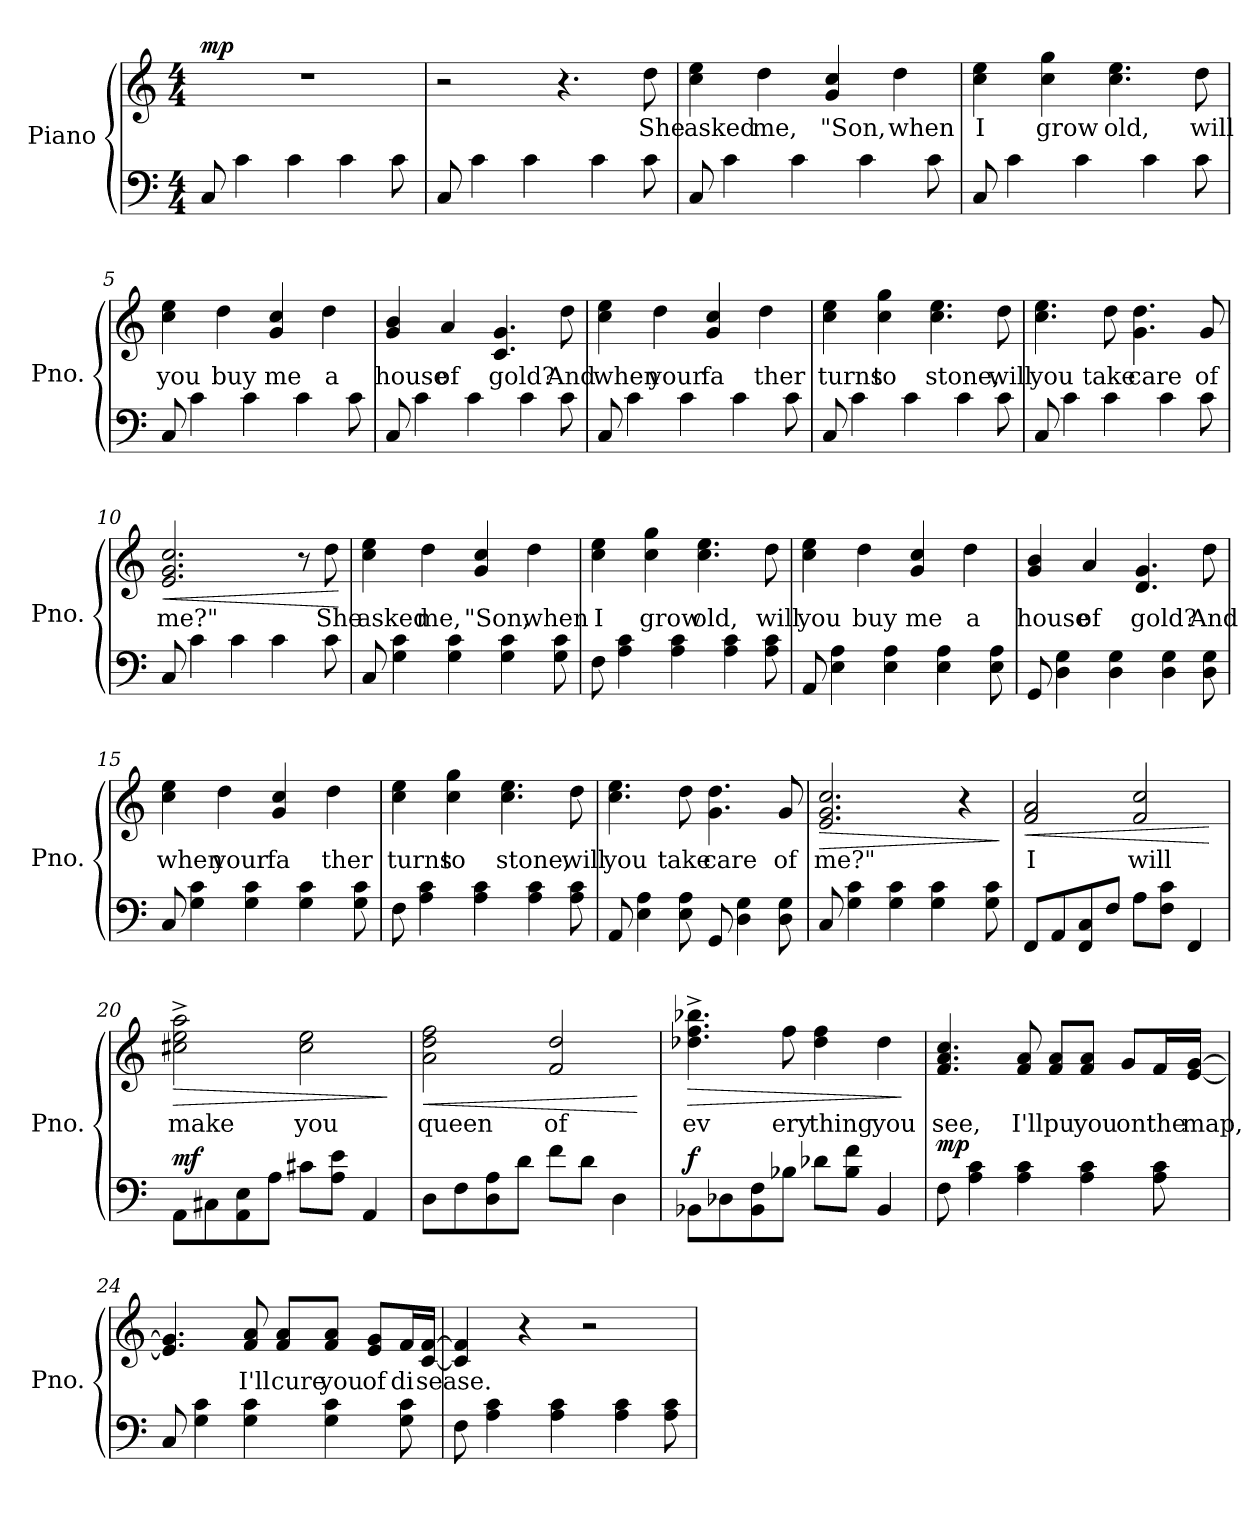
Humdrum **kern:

**kern	**kern	**text	**dynam
*part1	*part1	*part1	*part1
*staff2	*staff1	*staff1	*staff1/2
*I"Piano	*	*	*
*I'Pno.	*	*	*
*clefF4	*clefG2	*	*
*k[]	*k[]	*	*
*M4/4	*M4/4	*	*
*MM115	*MM115	*	*
=1	=1	=1	=1
!	!	!	!LO:DY:b
8C/	1r	.	mp
4c\	.	.	.
4c\	.	.	.
4c\	.	.	.
8c\	.	.	.
=2	=2	=2	=2
8C/	2r	.	.
4c\	.	.	.
4c\	.	.	.
.	4.r	.	.
4c\	.	.	.
8c\	8dd\	She	.
=3	=3	=3	=3
8C/	4cc\ 4ee\	asked	.
4c\	.	.	.
.	4dd\	me,	.
4c\	.	.	.
.	4g/ 4cc/	"Son,	.
4c\	.	.	.
.	4dd\	when	.
8c\	.	.	.
=4	=4	=4	=4
8C/	4cc\ 4ee\	I	.
4c\	.	.	.
.	4cc\ 4gg\	grow	.
4c\	.	.	.
.	4.cc\ 4.ee\	old,	.
4c\	.	.	.
8c\	8dd\	will	.
=5	=5	=5	=5
8C/	4cc\ 4ee\	you	.
4c\	.	.	.
.	4dd\	buy	.
4c\	.	.	.
.	4g/ 4cc/	me	.
4c\	.	.	.
.	4dd\	a	.
8c\	.	.	.
!!LO:LB:g=z
=6	=6	=6	=6
8C/	4g/ 4b/	house	.
4c\	.	.	.
.	4a/	of	.
4c\	.	.	.
.	4.c/ 4.g/	gold?	.
4c\	.	.	.
8c\	8dd\	And	.
=7	=7	=7	=7
8C/	4cc\ 4ee\	when	.
4c\	.	.	.
.	4dd\	your	.
4c\	.	.	.
.	4g/ 4cc/	fa	.
4c\	.	.	.
.	4dd\	ther	.
8c\	.	.	.
=8	=8	=8	=8
8C/	4cc\ 4ee\	turns	.
4c\	.	.	.
.	4cc\ 4gg\	to	.
4c\	.	.	.
.	4.cc\ 4.ee\	stone,	.
4c\	.	.	.
8c\	8dd\	will	.
=9	=9	=9	=9
8C/	4.cc\ 4.ee\	you	.
4c\	.	.	.
4c\	8dd\	take	.
.	4.g\ 4.dd\	care	.
4c\	.	.	.
8c\	8g/	of	.
=10	=10	=10	=10
!	!	!	!LO:HP:b
8C/	2.e/ 2.g/ 2.cc/	me?"	<
4c\	.	.	.
4c\	.	.	.
4c\	.	.	.
.	8r	.	.
8c\	8dd\	She	.
.	.	.	[
!!LO:LB:g=z
=11	=11	=11	=11
8C/	4cc\ 4ee\	asked	.
4G\ 4c\	.	.	.
.	4dd\	me,	.
4G\ 4c\	.	.	.
.	4g/ 4cc/	"Son,	.
4G\ 4c\	.	.	.
.	4dd\	when	.
8G\ 8c\	.	.	.
=12	=12	=12	=12
8F\	4cc\ 4ee\	I	.
4A\ 4c\	.	.	.
.	4cc\ 4gg\	grow	.
4A\ 4c\	.	.	.
.	4.cc\ 4.ee\	old,	.
4A\ 4c\	.	.	.
8A\ 8c\	8dd\	will	.
=13	=13	=13	=13
8AA/	4cc\ 4ee\	you	.
4E\ 4A\	.	.	.
.	4dd\	buy	.
4E\ 4A\	.	.	.
.	4g/ 4cc/	me	.
4E\ 4A\	.	.	.
.	4dd\	a	.
8E\ 8A\	.	.	.
=14	=14	=14	=14
8GG/	4g/ 4b/	house	.
4D\ 4G\	.	.	.
.	4a/	of	.
4D\ 4G\	.	.	.
.	4.d/ 4.g/	gold?	.
4D\ 4G\	.	.	.
8D\ 8G\	8dd\	And	.
=15	=15	=15	=15
8C/	4cc\ 4ee\	when	.
4G\ 4c\	.	.	.
.	4dd\	your	.
4G\ 4c\	.	.	.
.	4g/ 4cc/	fa	.
4G\ 4c\	.	.	.
.	4dd\	ther	.
8G\ 8c\	.	.	.
!!LO:LB:g=z
=16	=16	=16	=16
8F\	4cc\ 4ee\	turns	.
4A\ 4c\	.	.	.
.	4cc\ 4gg\	to	.
4A\ 4c\	.	.	.
.	4.cc\ 4.ee\	stone,	.
4A\ 4c\	.	.	.
8A\ 8c\	8dd\	will	.
=17	=17	=17	=17
8AA/	4.cc\ 4.ee\	you	.
4E\ 4A\	.	.	.
8E\ 8A\	8dd\	take	.
8GG/	4.g\ 4.dd\	care	.
4D\ 4G\	.	.	.
8D\ 8G\	8g/	of	.
=18	=18	=18	=18
!	!	!	!LO:HP:b
8C/	2.e/ 2.g/ 2.cc/	me?"	>
4G\ 4c\	.	.	.
4G\ 4c\	.	.	.
4G\ 4c\	.	.	.
.	4r	.	.
8G\ 8c\	.	.	.
.	.	.	]
=19	=19	=19	=19
!	!	!	!LO:HP:b
8FF/L	2f/ 2a/	I	<
8AA/	.	.	.
8FF/ 8C/	.	.	.
8F/J	.	.	.
8A\L	2f/ 2cc/	will	.
8F\ 8c\J	.	.	.
4FF/	.	.	.
.	.	.	[
=20	=20	=20	=20
!	!	!	!LO:HP:b
!	!	!	!LO:DY:n=1:a=2
8AA\L	2cc#X\^ 2ee\^ 2aa\^	make	> mf
8C#X\	.	.	.
8AA\ 8E\	.	.	.
8A\J	.	.	.
8c#X\L	2cc#\ 2ee\	you	.
8A\ 8e\J	.	.	.
4AA/	.	.	.
.	.	.	]
!!LO:LB:g=z
=21	=21	=21	=21
!	!	!	!LO:HP:b
8D\L	2a\ 2dd\ 2ff\	queen	<
8F\	.	.	.
8D\ 8A\	.	.	.
8d\J	.	.	.
8f\L	2f/ 2dd/	of	.
8d\J	.	.	.
4D\	.	.	.
.	.	.	[
=22	=22	=22	=22
!	!	!	!LO:HP:b
!	!	!	!LO:DY:n=1:a=2
8BB-X\L	4.dd-X\^ 4.ff\^ 4.bb-X\^	ev	> f
8D-X\	.	.	.
8BB-\ 8F\	.	.	.
8B-X\J	8ff\	ery	.
8d-X\L	4dd-\ 4ff\	thing	.
8B-\ 8f\J	.	.	.
4BB-/	4dd-\	you	.
.	.	.	]
=23	=23	=23	=23
!	!	!	!LO:DY:a=2
8F\	4.f/ 4.a/ 4.cc/	see,	mp
4A\ 4c\	.	.	.
4A\ 4c\	8f/ 8a/	I'll	.
.	8f/ 8a/L	pu	.
4A\ 4c\	8f/ 8a/J	you	.
.	8g/L	on	.
8A\ 8c\	16f/L	the	.
.	[16e/ [16g/JJ	map,	.
!!LO:PB:g=z
=24	=24	=24	=24
8C/	4.e/] 4.g/]	.	.
4G\ 4c\	.	.	.
4G\ 4c\	8f/ 8a/	I'll	.
.	8f/ 8a/L	cure	.
4G\ 4c\	8f/ 8a/J	you	.
.	8e/ 8g/L	of	.
8G\ 8c\	16f/L	di	.
.	[16c/ [16f/JJ	sease.	.
=25	=25	=25	=25
8F\	4c/] 4f/]	.	.
4A\ 4c\	.	.	.
.	4r	.	.
4A\ 4c\	.	.	.
.	2r	.	.
4A\ 4c\	.	.	.
8A\ 8c\	.	.	.
=	=	=	=
*-	*-	*-	*-
